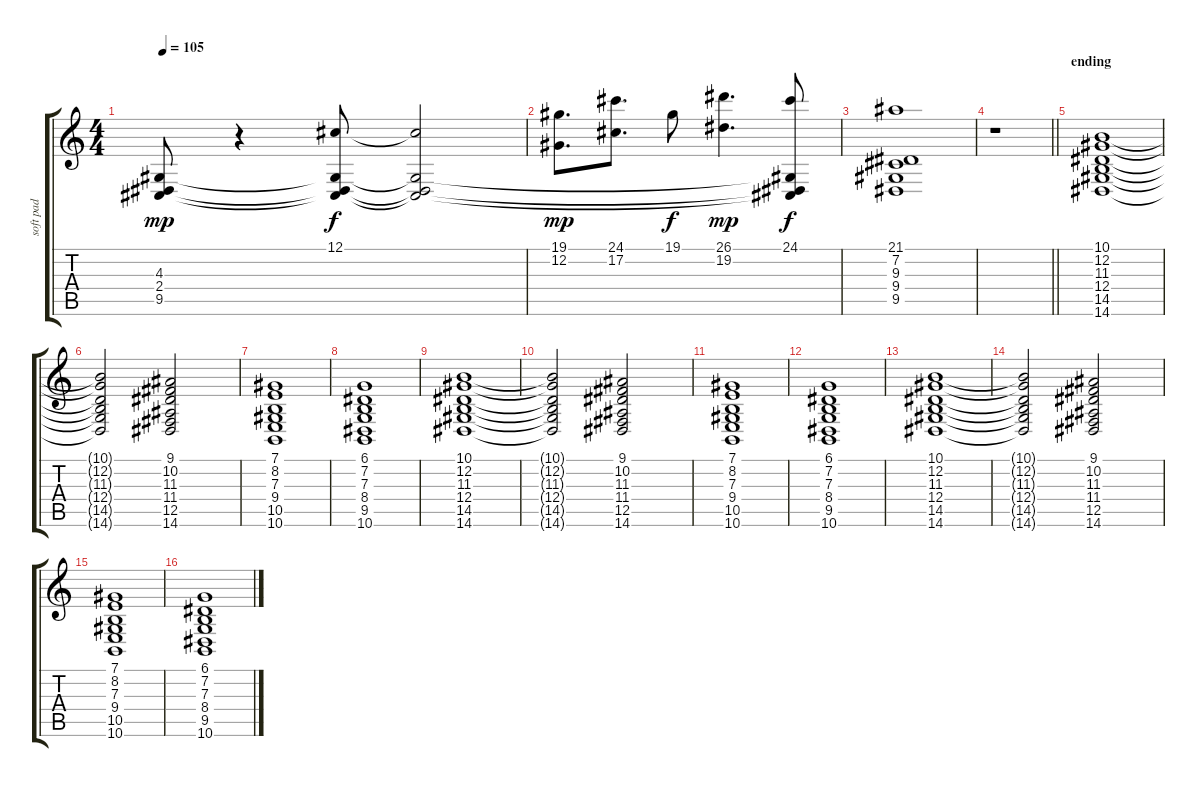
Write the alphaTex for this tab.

\track ("soft pad" "soft pad") {instrument pad2warm}
\staff {score tabs}
\tuning (Db4 Ab3 E3 B2 Gb2 Db2) {hide}
\ts (4 4)
\tempo 105
\clef g2
\ks c
(4.3 2.4 9.5).8{dy mp} r.4 (12.1 4.3{t} 2.4{t} 9.5{t}).8{dy f} (12.1{t} 4.3{t} 2.4{t} 9.5{t}).2 |
(19.1 12.2).8{d dy mp} (24.1 17.2).8{d} 19.1.8{dy f} (26.1 19.2).4{d dy mp} (24.1 4.3{t} 2.4{t} 9.5{t}).8{dy f} |
(21.1 7.2 9.3 9.4 9.5).1 |
\barLineRight lightlight
r.1 |
\section ("" "ending")
(10.1 12.2 11.3 12.4 14.5 14.6).1 |
(10.1{t} 12.2{t} 11.3{t} 12.4{t} 14.5{t} 14.6{t}).2 (9.1 10.2 11.3 11.4 12.5 14.6).2 |
(7.1 8.2 7.3 9.4 10.5 10.6).1 |
(6.1 7.2 7.3 8.4 9.5 10.6).1 |
(10.1 12.2 11.3 12.4 14.5 14.6).1 |
(10.1{t} 12.2{t} 11.3{t} 12.4{t} 14.5{t} 14.6{t}).2 (9.1 10.2 11.3 11.4 12.5 14.6).2 |
(7.1 8.2 7.3 9.4 10.5 10.6).1 |
(6.1 7.2 7.3 8.4 9.5 10.6).1 |
(10.1 12.2 11.3 12.4 14.5 14.6).1 |
(10.1{t} 12.2{t} 11.3{t} 12.4{t} 14.5{t} 14.6{t}).2 (9.1 10.2 11.3 11.4 12.5 14.6).2 |
(7.1 8.2 7.3 9.4 10.5 10.6).1 |
(6.1 7.2 7.3 8.4 9.5 10.6).1
